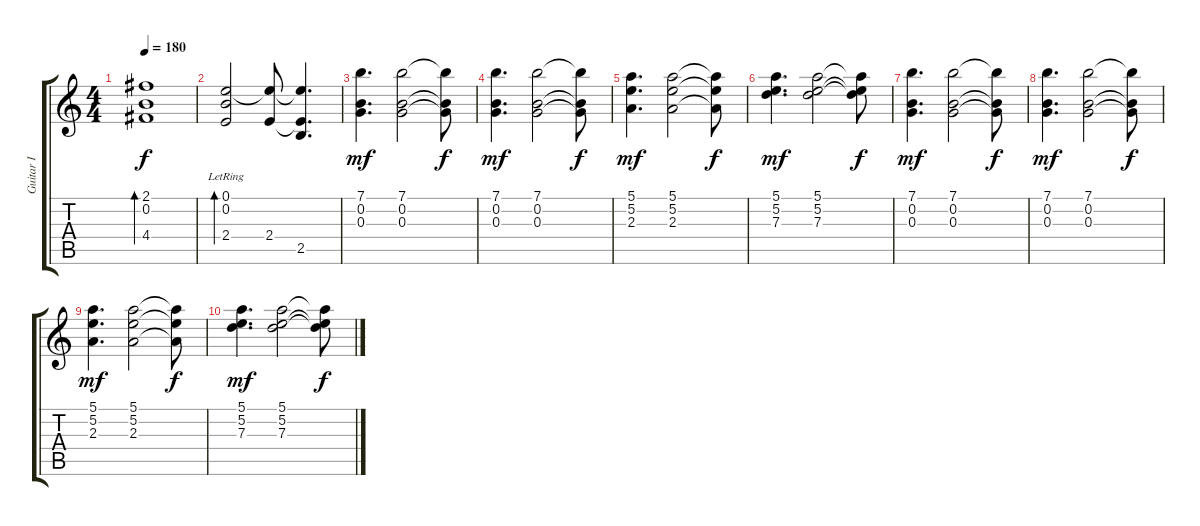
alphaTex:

\track ("Guitar I" "Guitar I") {instrument electricguitarjazz}
\staff {score tabs}
\tuning (E4 B3 G3 D3 A2 E2) {hide}
\ts (4 4)
\tempo 180
\clef g2
\ks c
(2.1 0.2 4.4).1{bd 480 dy f} |
(0.1{lr} 0.2 2.4{lr}).2{bd 480} (0.1{t} 2.4).8 (0.1{t} 2.4{t} 2.5).4{d} |
(7.1 0.2 0.3).4{d dy mf} (7.1 0.2 0.3).2 (7.1{t} 0.2{t} 0.3{t}).8{dy f} |
(7.1 0.2 0.3).4{d dy mf} (7.1 0.2 0.3).2 (7.1{t} 0.2{t} 0.3{t}).8{dy f} |
(5.1 5.2 2.3).4{d dy mf} (5.1 5.2 2.3).2 (5.1{t} 5.2{t} 2.3{t}).8{dy f} |
(5.1 5.2 7.3).4{d dy mf} (5.1 5.2 7.3).2 (5.1{t} 5.2{t} 7.3{t}).8{dy f} |
(7.1 0.2 0.3).4{d dy mf} (7.1 0.2 0.3).2 (7.1{t} 0.2{t} 0.3{t}).8{dy f} |
(7.1 0.2 0.3).4{d dy mf} (7.1 0.2 0.3).2 (7.1{t} 0.2{t} 0.3{t}).8{dy f} |
(5.1 5.2 2.3).4{d dy mf} (5.1 5.2 2.3).2 (5.1{t} 5.2{t} 2.3{t}).8{dy f} |
(5.1 5.2 7.3).4{d dy mf} (5.1 5.2 7.3).2 (5.1{t} 5.2{t} 7.3{t}).8{dy f}
